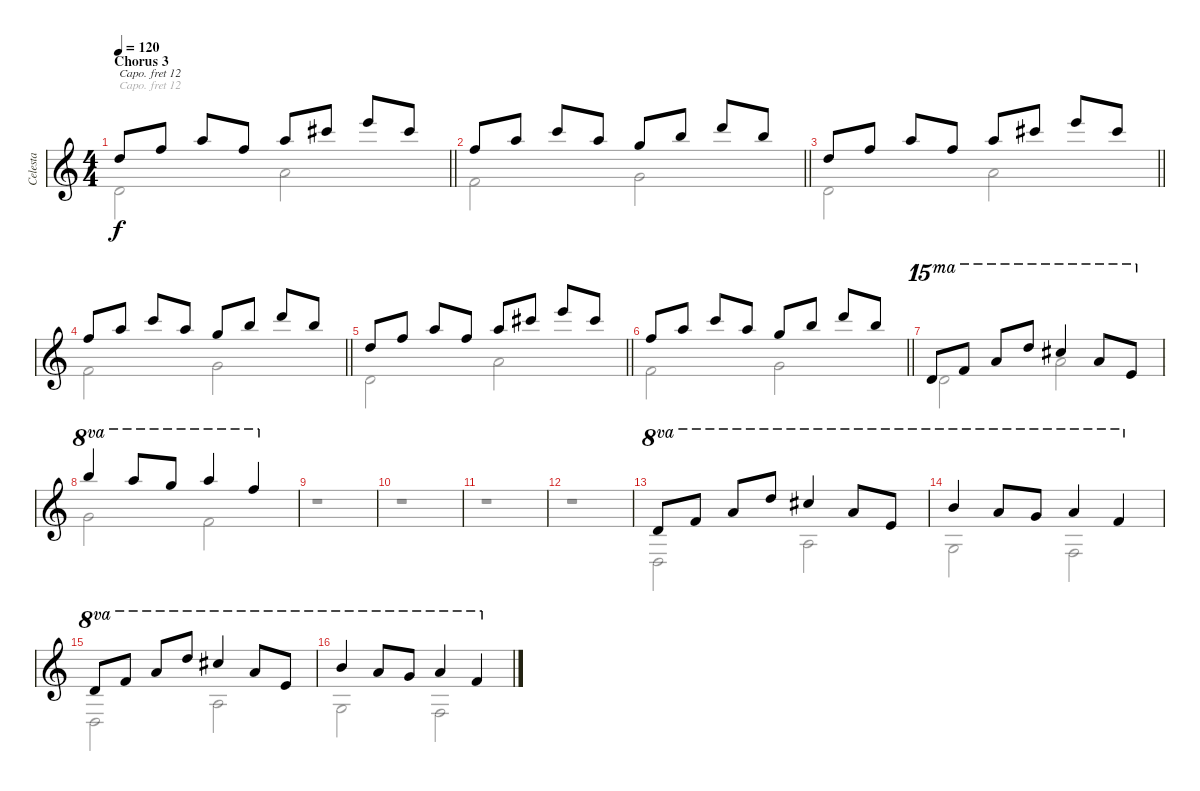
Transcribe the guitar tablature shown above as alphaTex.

\track ("Celesta" "Celesta") {instrument celesta}
\staff {score}
\capo 12
\tuning (E4 B3 G3 D3 A2 E2 B1) {hide}
\voice
\ts (4 4)
\section ("" "Chorus 3")
\tempo 120
\clef g2
\barLineRight lightlight
\ks c
17.5.8{dy f} 15.4.8 14.3.8 15.4.8 14.3.8 14.2.8 12.1.8 14.2.8 |
\barLineRight lightlight
15.4.8 14.3.8 13.2.8 14.3.8 12.3.8 12.2.8 10.1.8 12.2.8 |
\barLineRight lightlight
17.5.8 15.4.8 14.3.8 15.4.8 14.3.8 14.2.8 12.1.8 14.2.8 |
\barLineRight lightlight
15.4.8 14.3.8 13.2.8 14.3.8 12.3.8 12.2.8 10.1.8 12.2.8 |
\barLineRight lightlight
17.5.8 15.4.8 14.3.8 15.4.8 14.3.8 14.2.8 12.1.8 14.2.8 |
\barLineRight lightlight
15.4.8 14.3.8 13.2.8 14.3.8 12.3.8 12.2.8 10.1.8 12.2.8 |
10.1.8{ot 15ma} 13.1.8{ot 15ma} 17.1.8{ot 15ma} 22.1.8{ot 15ma} 21.1.4{ot 15ma} 22.2.8{ot 15ma} 21.3.8{ot 15ma} |
19.1.4{ot 8va} 17.1.8{ot 8va} 15.1.8{ot 8va} 17.1.4{ot 8va} 18.2.4{ot 8va} |
|
|
|
|
3.2.8{ot 8va} 1.1.8{ot 8va} 5.1.8{ot 8va} 10.1.8{ot 8va} 9.1.4{ot 8va} 10.2.8{ot 8va} 9.3.8{ot 8va} |
7.1.4{ot 8va} 5.1.8{ot 8va} 3.1.8{ot 8va} 5.1.4{ot 8va} 6.2.4{ot 8va} |
3.2.8{ot 8va} 1.1.8{ot 8va} 5.1.8{ot 8va} 10.1.8{ot 8va} 9.1.4{ot 8va} 10.2.8{ot 8va} 9.3.8{ot 8va} |
7.1.4{ot 8va} 5.1.8{ot 8va} 3.1.8{ot 8va} 5.1.4{ot 8va} 6.2.4{ot 8va}
\voice
\clef g2
\ottava regular
\simile none
\barLineRight lightlight
\ks c
0.4.2{dy f} 2.3.2 |
\barLineRight lightlight
3.4.2 0.3.2 |
\barLineRight lightlight
0.4.2 2.3.2 |
\barLineRight lightlight
3.4.2 0.3.2 |
\barLineRight lightlight
0.4.2 2.3.2 |
\barLineRight lightlight
3.4.2 0.3.2 |
0.4.2 2.3.2 |
0.3.2 3.4.2 |
r.1 |
r.1 |
r.1 |
r.1 |
3.7.2 0.5.2 |
3.6.2 1.6.2 |
3.7.2 0.5.2 |
3.6.2 1.6.2
